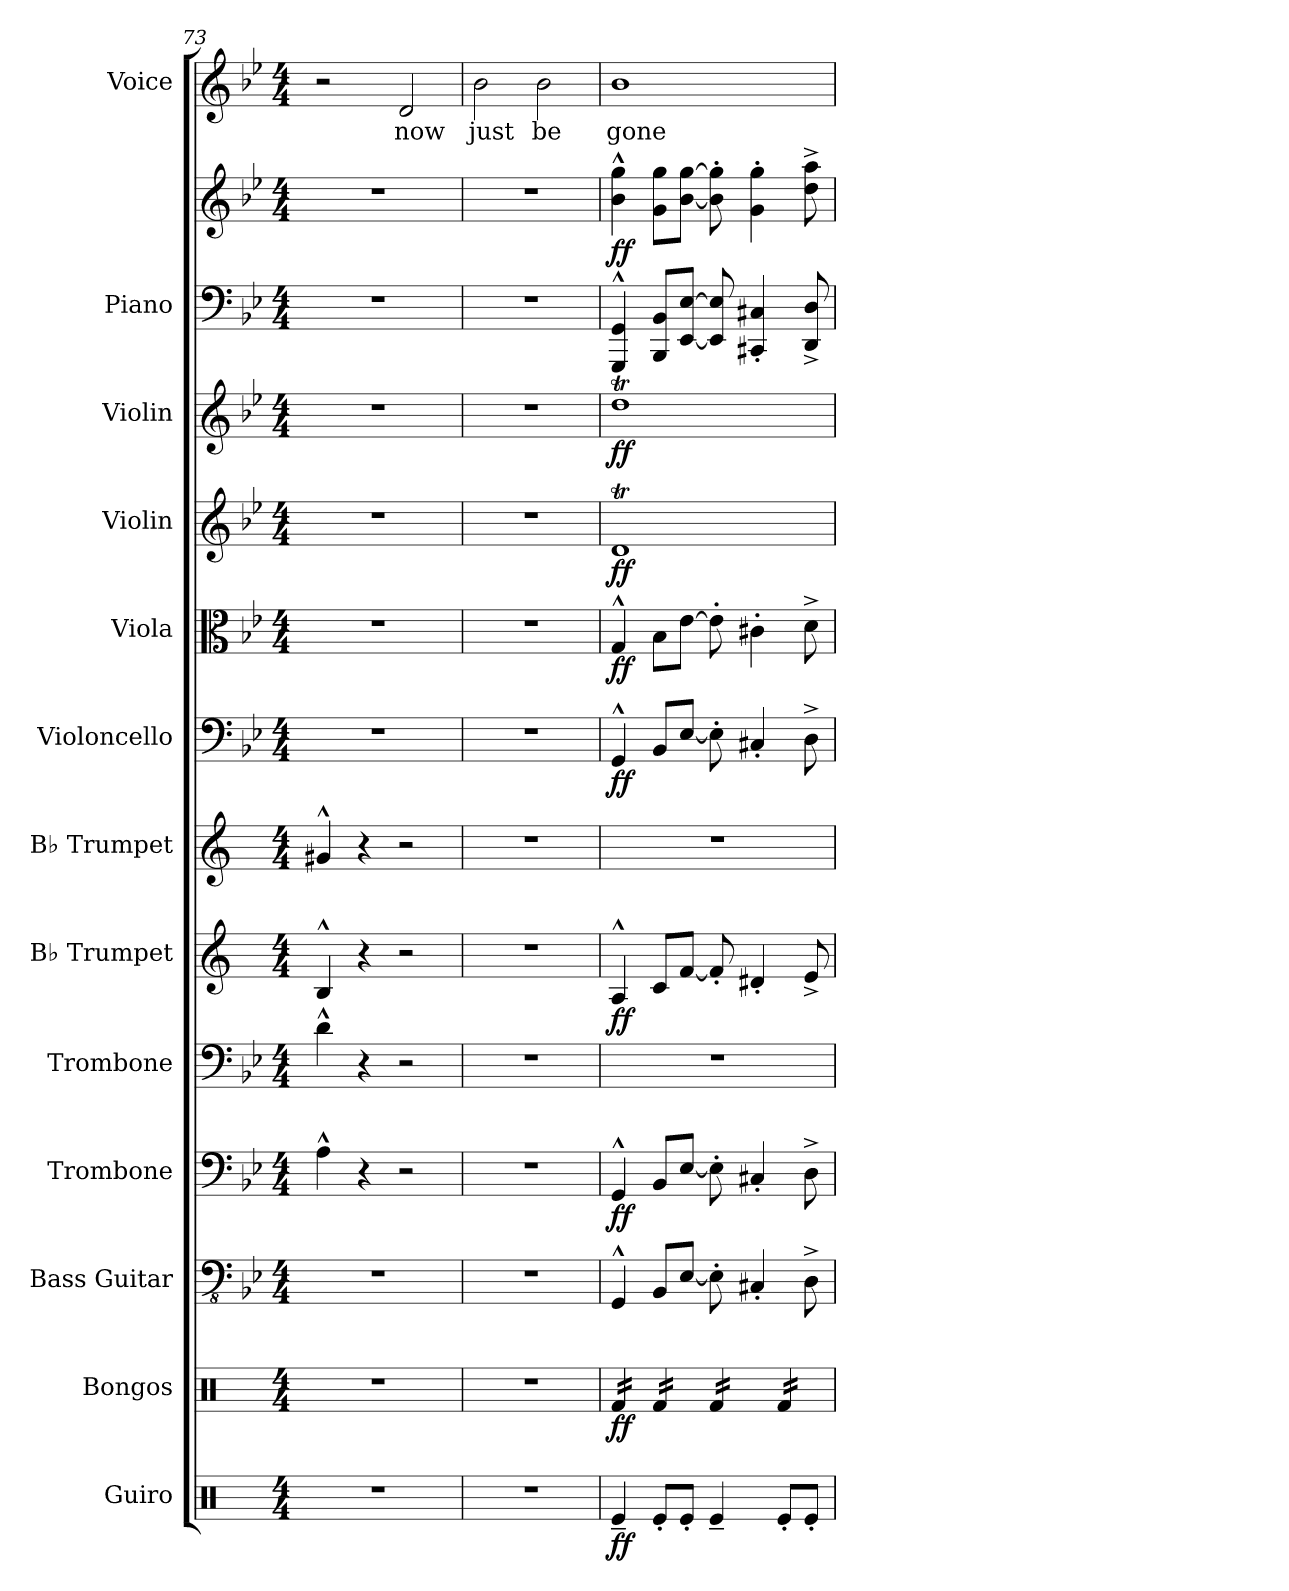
**kern	**dynam	**kern	**dynam	**kern	**kern	**dynam	**kern	**kern	**dynam	**kern	**kern	**dynam	**kern	**dynam	**kern	**dynam	**kern	**dynam	**kern	**kern	**dynam	**kern	**text
*part13	*part13	*part12	*part12	*part11	*part10	*part10	*part9	*part8	*part8	*part7	*part6	*part6	*part5	*part5	*part4	*part4	*part3	*part3	*part2	*part2	*part2	*part1	*part1
*staff14	*staff14	*staff13	*staff13	*staff12	*staff11	*staff11	*staff10	*staff9	*staff9	*staff8	*staff7	*staff7	*staff6	*staff6	*staff5	*staff5	*staff4	*staff4	*staff3	*staff2	*staff2/3	*staff1	*staff1
*I"Guiro	*	*I"Bongos	*	*I"Bass Guitar	*I"Trombone	*	*I"Trombone	*I"B♭ Trumpet	*	*I"B♭ Trumpet	*I"Violoncello	*	*I"Viola	*	*I"Violin	*	*I"Violin	*	*I"Piano	*	*	*I"Voice	*
*I'Gro.	*	*I'Bo.	*	*I'B. Guit.	*I'Tbn.	*	*I'Tbn.	*I'B♭ Tpt.	*	*I'B♭ Tpt.	*I'Vc.	*	*I'Vla.	*	*I'Vln.	*	*I'Vln.	*	*I'Pno.	*	*	*I'Vo.	*
*clefX	*	*clefX	*	*clefFv4	*clefF4	*	*clefF4	*clefG2	*	*clefG2	*clefF4	*	*clefC3	*	*clefG2	*	*clefG2	*	*clefF4	*clefG2	*	*clefG2	*
*	*	*	*	*	*	*	*	*ITrd1c2	*	*ITrd1c2	*	*	*	*	*	*	*	*	*	*	*	*	*
*k[]	*	*k[]	*	*k[b-e-]	*k[b-e-]	*	*k[b-e-]	*k[b-e-]	*	*k[b-e-]	*k[b-e-]	*	*k[b-e-]	*	*k[b-e-]	*	*k[b-e-]	*	*k[b-e-]	*k[b-e-]	*	*k[b-e-]	*
*M4/4	*	*M4/4	*	*M4/4	*M4/4	*	*M4/4	*M4/4	*	*M4/4	*M4/4	*	*M4/4	*	*M4/4	*	*M4/4	*	*M4/4	*M4/4	*	*M4/4	*
=73	=73	=73	=73	=73	=73	=73	=73	=73	=73	=73	=73	=73	=73	=73	=73	=73	=73	=73	=73	=73	=73	=73	=73
1r	.	1r	.	1r	4A^^\	.	4d^^\	4A^^/	.	4f#X^^/	1r	.	1r	.	1r	.	1r	.	1r	1r	.	2r	.
.	.	.	.	.	4r	.	4r	4r	.	4r	.	.	.	.	.	.	.	.	.	.	.	.	.
!	!	!	!	!	!	!	!	!	!	!	!	!	!	!	!	!	!	!	!	!	!	!	!LO:LY:b
.	.	.	.	.	2r	.	2r	2r	.	2r	.	.	.	.	.	.	.	.	.	.	.	2d/	now
=74	=74	=74	=74	=74	=74	=74	=74	=74	=74	=74	=74	=74	=74	=74	=74	=74	=74	=74	=74	=74	=74	=74	=74
!	!	!	!	!	!	!	!	!	!	!	!	!	!	!	!	!	!	!	!	!	!	!	!LO:LY:b
1r	.	1r	.	1r	1r	.	1r	1r	.	1r	1r	.	1r	.	1r	.	1r	.	1r	1r	.	2b-\	just
!	!	!	!	!	!	!	!	!	!	!	!	!	!	!	!	!	!	!	!	!	!	!	!LO:LY:b
.	.	.	.	.	.	.	.	.	.	.	.	.	.	.	.	.	.	.	.	.	.	2b-\	be
=75	=75	=75	=75	=75	=75	=75	=75	=75	=75	=75	=75	=75	=75	=75	=75	=75	=75	=75	=75	=75	=75	=75	=75
!	!LO:DY:b	!	!LO:DY:b	!	!	!LO:DY:b	!	!	!LO:DY:b	!	!	!LO:DY:b	!	!LO:DY:b	!	!LO:DY:b	!	!LO:DY:b	!	!	!LO:DY:b	!	!LO:LY:b
*	*	*tremolo	*	*	*	*	*	*	*	*	*	*	*	*	*	*	*	*	*	*	*	*	*
4Re~/	ff	16Rf/LL	ff	4GGG^^/	4GG^^/	ff	1r	4G^^/	ff	1r	4GG^^/	ff	4G^^/	ff	1dt	ff	1ddt	ff	4GGG/^^ 4GG/^^	4b-\^^ 4gg\^^	ff	1b-	gone
.	.	16Rf/	.	.	.	.	.	.	.	.	.	.	.	.	.	.	.	.	.	.	.	.	.
.	.	16Rf/	.	.	.	.	.	.	.	.	.	.	.	.	.	.	.	.	.	.	.	.	.
.	.	16Rf/JJ	.	.	.	.	.	.	.	.	.	.	.	.	.	.	.	.	.	.	.	.	.
8Re'/L	.	16Rf/LL	.	8BBB-/L	8BB-/L	.	.	8B-/L	.	.	8BB-/L	.	8B-\L	.	.	.	.	.	8BBB-/ 8BB-/L	8g\ 8gg\L	.	.	.
.	.	16Rf/	.	.	.	.	.	.	.	.	.	.	.	.	.	.	.	.	.	.	.	.	.
8Re'/J	.	16Rf/	.	[8EE-/J	[8E-/J	.	.	[8e-/J	.	.	[8E-/J	.	[8e-\J	.	.	.	.	.	[8EE-/ [8E-/J	[8b-\ [8gg\J	.	.	.
.	.	16Rf/JJ	.	.	.	.	.	.	.	.	.	.	.	.	.	.	.	.	.	.	.	.	.
4Re~/	.	16Rf/LL	.	8EE-'\]	8E-'\]	.	.	8e-'/]	.	.	8E-'\]	.	8e-'\]	.	.	.	.	.	8EE-/] 8E-/]	8b-\]' 8gg\]'	.	.	.
.	.	16Rf/	.	.	.	.	.	.	.	.	.	.	.	.	.	.	.	.	.	.	.	.	.
.	.	16Rf/	.	4CC#X'/	4C#X'/	.	.	4c#X'/	.	.	4C#X'/	.	4c#X'\	.	.	.	.	.	4CC#X/' 4C#X/'	4g\' 4gg\'	.	.	.
.	.	16Rf/JJ	.	.	.	.	.	.	.	.	.	.	.	.	.	.	.	.	.	.	.	.	.
8Re'/L	.	16Rf/LL	.	.	.	.	.	.	.	.	.	.	.	.	.	.	.	.	.	.	.	.	.
.	.	16Rf/	.	.	.	.	.	.	.	.	.	.	.	.	.	.	.	.	.	.	.	.	.
8Re'/J	.	16Rf/	.	8DD^\	8D^\	.	.	8d^/	.	.	8D^\	.	8d^\	.	.	.	.	.	8DD/^ 8D/^	8dd\^ 8aa\^	.	.	.
.	.	16Rf/JJ	.	.	.	.	.	.	.	.	.	.	.	.	.	.	.	.	.	.	.	.	.
*	*	*Xtremolo	*	*	*	*	*	*	*	*	*	*	*	*	*	*	*	*	*	*	*	*	*
=	=	=	=	=	=	=	=	=	=	=	=	=	=	=	=	=	=	=	=	=	=	=	=
*-	*-	*-	*-	*-	*-	*-	*-	*-	*-	*-	*-	*-	*-	*-	*-	*-	*-	*-	*-	*-	*-	*-	*-
